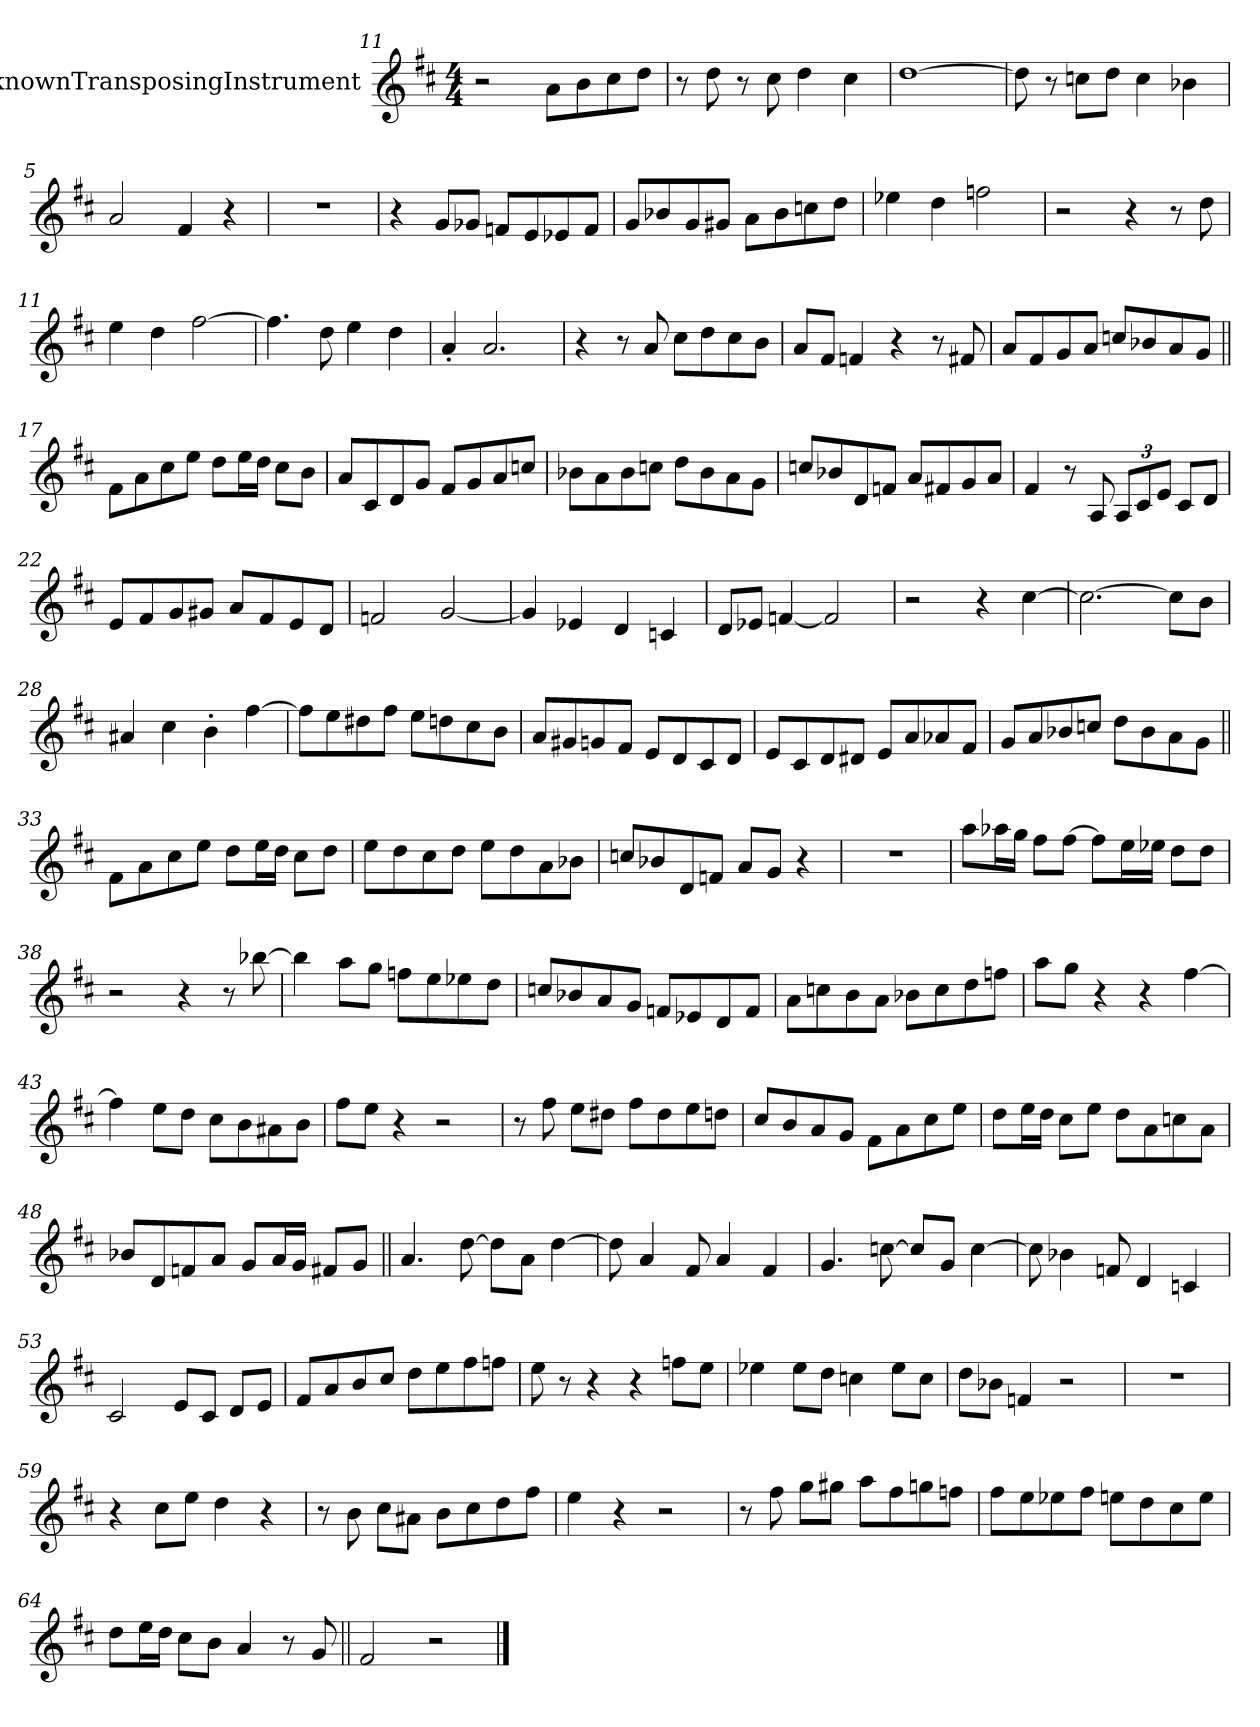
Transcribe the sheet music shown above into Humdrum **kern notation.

**kern
*part1
*staff1
*I"UnknownTransposingInstrument
*clefG2
*ITrd1c2
*k[]
*C:
*M4/4
*MM112
=11
2r
8gL
8a
8b
8ccJ
=2
8r
8cc
8r
8b
4cc
4b
=3
[1cc
=4
8cc]
8r
8b-XL
8ccJ
4b-
4a-X
=5
2g
4e
4r
=6
1r
=7
4r
8fL
8f-XJ
8e-XL
8d
8d-X
8e-J
=8
8fL
8a-X
8f
8f#XJ
8gL
8a-
8b-X
8ccJ
=9
4dd-X
4cc
2ee-X
=10
2r
4r
8r
8cc
=11
4dd
4cc
[2ee
=12
4.ee]
8cc
4dd
4cc
=13
4g'
2.g
=14
4r
8r
8g
8bL
8cc
8b
8aJ
=15
8gL
8eJ
4e-X
4r
8r
8en
=16
8gL
8e
8f
8gJ
8b-XL
8a-X
8g
8fJ
=17||
8eL
8g
8b
8ddJ
8ccL
16ddL
16ccJJ
8bL
8aJ
=18
8gL
8B
8c
8fJ
8eL
8f
8g
8b-XJ
=19
8a-XL
8g
8a-
8b-XJ
8ccL
8a-
8g
8fJ
=20
8b-XL
8a-X
8c
8e-XJ
8gL
8en
8f
8gJ
=21
4e
8r
8G
12GL
12B
12dJ
8BL
8cJ
=22
8dL
8e
8f
8f#XJ
8gL
8e
8d
8cJ
=23
2e-X
[2f
=24
4f]
4d-X
4c
4B-X
=25
8cL
8d-XJ
[4e-X
2e-]
=26
2r
4r
[4b
=27
2.b_
8bL]
8aJ
=28
4g#X
4b
4a'
[4ee
=29
8eeL]
8dd
8cc#X
8eeJ
8ddL
8ccn
8b
8aJ
=30
8gL
8f#X
8fn
8eJ
8dL
8c
8B
8cJ
=31
8dL
8B
8c
8c#XJ
8dL
8g
8g-X
8eJ
=32
8fL
8g
8a-X
8b-XJ
8ccL
8a-
8g
8fJ
=33||
8eL
8g
8b
8ddJ
8ccL
16ddL
16ccJJ
8bL
8ccJ
=34
8ddL
8cc
8b
8ccJ
8ddL
8cc
8g
8a-XJ
=35
8b-XL
8a-X
8c
8e-XJ
8gL
8fJ
4r
=36
1r
=37
8ggL
16gg-XL
16ffJJ
8eeL
[8eeJ
8eeL]
16ddL
16dd-XJJ
8ccL
8ccJ
=38
2r
4r
8r
[8aa-X
=39
4aa-]
8ggL
8ffJ
8ee-XL
8dd
8dd-X
8ccJ
=40
8b-XL
8a-X
8g
8fJ
8e-XL
8d-X
8c
8e-J
=41
8gL
8b-X
8a
8gJ
8a-XL
8b-
8cc
8ee-XJ
=42
8ggL
8ffJ
4r
4r
[4ee
=43
4ee]
8ddL
8ccJ
8bL
8a
8g#X
8aJ
=44
8eeL
8ddJ
4r
2r
=45
8r
8ee
8ddL
8cc#XJ
8eeL
8cc#
8dd
8ccnJ
=46
8bL
8a
8g
8fJ
8eL
8g
8b
8ddJ
=47
8ccL
16ddL
16ccJJ
8bL
8ddJ
8ccL
8g
8b-X
8gJ
=48
8a-XL
8c
8e-X
8gJ
8fL
16gL
16fJJ
8enL
8fJ
=49||
4.g
[8cc
8ccL]
8gJ
[4cc
=50
8cc]
4g
8e
4g
4e
=51
4.f
[8b-X
8b-L]
8fJ
[4b-
=52
8b-]
4a-X
8e-X
4c
4B-X
=53
2B
8dL
8BJ
8cL
8dJ
=54
8eL
8g
8a
8bJ
8ccL
8dd
8ee
8ee-XJ
=55
8dd
8r
4r
4r
8ee-XL
8ddJ
=56
4dd-X
8dd-L
8ccJ
4b-X
8dd-L
8b-J
=57
8ccL
8a-XJ
4e-X
2r
=58
1r
=59
4r
8bL
8ddJ
4cc
4r
=60
8r
8a
8bL
8g#XJ
8aL
8b
8cc
8eeJ
=61
4dd
4r
2r
=62
8r
8ee
8ffL
8ff#XJ
8ggL
8ee
8ffn
8ee-XJ
=63
8eeL
8dd
8dd-X
8eeJ
8ddnL
8cc
8b
8ddJ
=64
8ccL
16ddL
16ccJJ
8bL
8aJ
4g
8r
8f
=65||
2e
2r
==
*-
